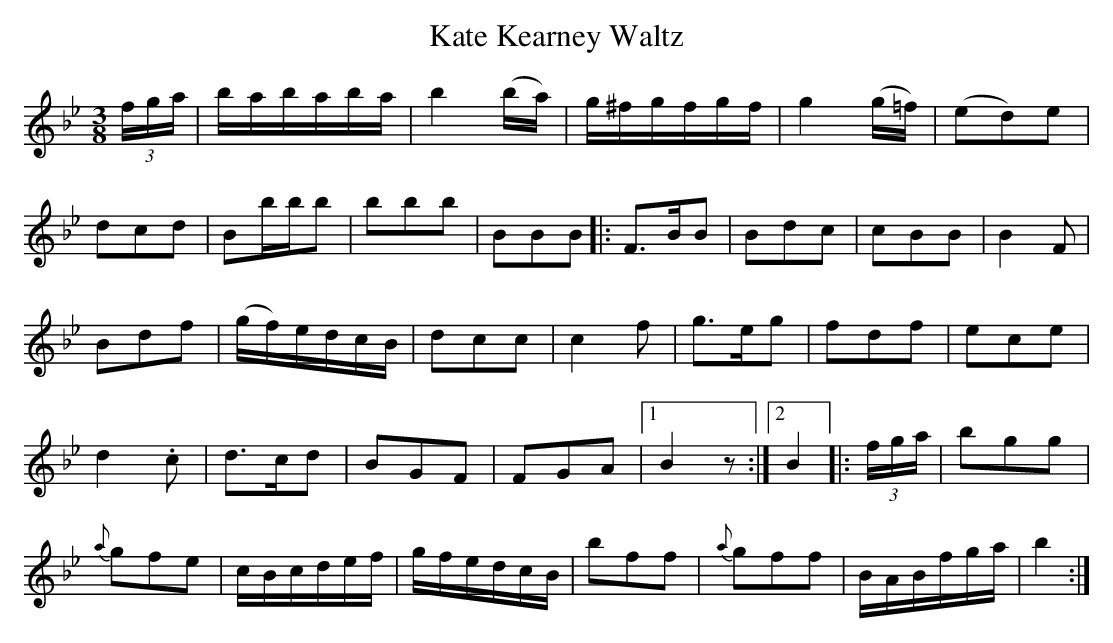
X:1
T:Kate Kearney Waltz
M:3/8
L:1/8
K:Bb
(3f/g/a/|b/a/b/a/b/a/|b2 (b/a/)|g/^f/g/f/g/f/|g2 (g/=f/)|(ed)e|
dcd|Bb/b/b |bbb|BBB||:F>BB|Bdc|cBB|B2-F|
Bdf|(g/f/)e/d/c/B/|dcc|c2-f|g>eg|fdf|ece|
d2-.c|d>cd|BGF|FGA|1 B2z:|2 B2||:(3f/g/a/|bgg|
{a}gfe|c/B/c/d/e/f/|g/f/e/d/c/B/|bff|{a}gff|B/A/B/f/g/a/|b2:|]
